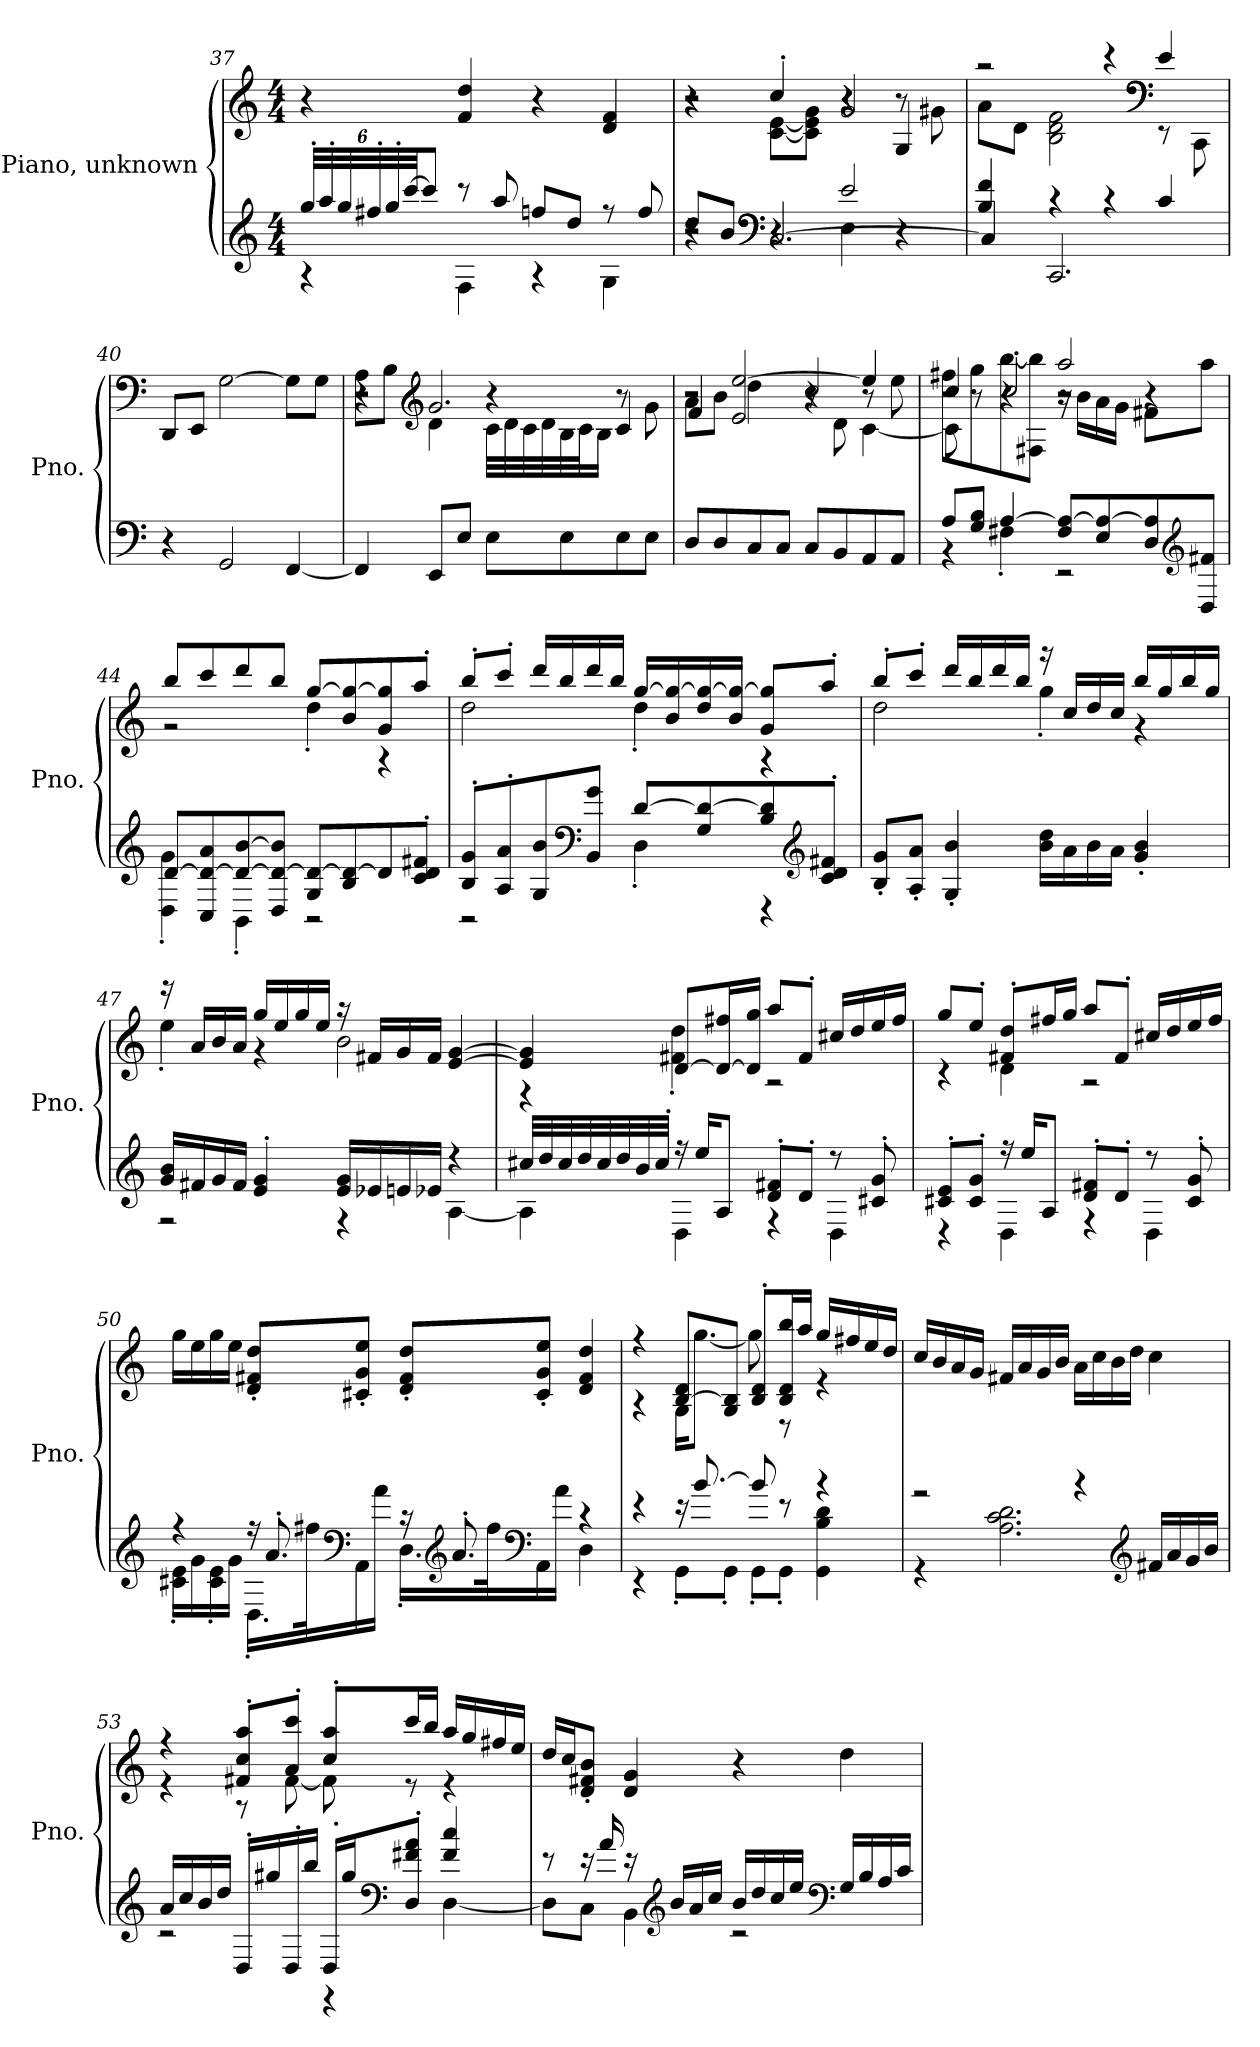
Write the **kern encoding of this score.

**kern	**kern
*part1	*part1
*staff2	*staff1
*I"Piano, unknown	*
*I'Pno.	*
*clefG2	*clefG2
*k[]	*k[]
*M4/4	*M4/4
*Xbrackettup	*
=37	=37
*^	*
48gg'/LLL	4r	4r
48aa'/	.	.
48gg/	.	.
48ff#X'/	.	.
48gg'/	.	.
[48ccc/JJ	.	.
8ccc/J]	.	.
8r	4F\	4f/ 4dd/
8aa/	.	.
8ffn/L	4r	4r
8dd/J	.	.
8r	4G\	4d/ 4f/
8ff/	.	.
=38	=38	=38
*	*^	*^
*	*	*	*	*^
8dd/L	2r	4r	4r	4r	2r
8b/J	.	.	.	.	.
*clefF4	*	*	*	*	*
4r	.	[2.C/	4cc'/	[8c\ [8e\L	.
.	.	.	.	8c\] 8e\] 8g\J	.
2e/	4E\	.	2g/	4r	4r
.	4r	.	.	8r	4G/
.	.	.	.	8g#X\	.
*	*v	*v	*	*	*
*	*	*	*v	*v
!!LO:PB:g=z
=39	=39	=39	=39
4B/ 4f/	4C/]	2r	8a\L
.	.	.	8d\J
4r	2.CC/	.	2B\ 2d\ 2f\
4r	.	4r	.
*	*	*clefF4	*
4c/	.	4e/	8r
.	.	.	8CC\
*v	*v	*	*
*	*v	*v
=40	=40
4r	8DD/L
.	8EE/J
2GG/	[2G\
[4FF/	8G\L]
.	8G\J
=41	=41
*	*^
*	*	*^
4FF/]	4r	8A\L	2r
.	.	8B\J	.
*	*clefG2	*	*
8EE/L	2.g/	4d\	.
8E/J	.	.	.
8E\L	.	32c\LLL	4r
.	.	32d\	.
.	.	32c\	.
.	.	32d\	.
8E\	.	32B\	.
.	.	32c\J	.
.	.	16B\JJ	.
8E\	.	8r	4c/
8E\J	.	8g\	.
=42	=42	=42	=42
*	*	*	*^
8D/L	2r	8a\L	4f/	2r
8D/	.	8b\J	.	.
8C/	.	4dd\	2e/ [2ee/	.
8C/J	.	.	.	.
8C/L	2cc/	8r	.	4r
8BB/	.	8d\	.	.
8AA/	.	8r	4ee/]	[4c\
8AA/J	.	8ee\	.	.
!!LO:LB:g=z	!!	!!	!!
=43	=43	=43	=43	=43
*^	*	*	*	*
8A/L	4r	2r	8ff#X\L	4cc/	8c\]
8G/ 8B/J	.	.	8gg\	.	8r
[4A/	4F#X'\	.	[8bb\	2cc'/	4r
.	.	.	8F#X\ 8bb\]J	.	.
8F#/ 8A/_L	2r	2aa/	16r	.	2r
.	.	.	16b\LL	.	.
8E/ 8A/_	.	.	16a\	.	.
.	.	.	16g\JJ	.	.
8D/ 8A/]	.	.	8f#X\L	4r	.
*clefG2	*	*	*	*	*
8D/ 8f#X/J	.	.	8aa\J	.	.
*	*	*	*v	*v	*v
=44	=44	=44	=44
[8d/L	4D\' 4g\'	8bb/L	2r
8C/ 8d/_ 8a/	.	8ccc/	.
8d/_ [8b/	4BB'\	8ddd/	.
8D/ 8d/_ 8b/]J	.	8bb/J	.
8G/ 8d/_L	2r	[8gg/L	4dd'\
8B/ 8d/_	.	8b/ 8gg/_	.
8d/]	.	8g/ 8gg/]	4r
8c/' 8d/' 8f#X/'J	.	8aa'/J	.
!!LO:LB:g=z	!!
=45	=45	=45	=45
8B/' 8g/'L	2r	8bb'/L	2dd\
8A/' 8a/'	.	8ccc'/J	.
8G/ 8b/	.	16ddd/LL	.
.	.	16bb/	.
*clefF4	*	*	*
8BB/ 8g/J	.	16ddd/	.
.	.	16bb/JJ	.
[8d/L	4D'\	[16gg/LL	4dd'\
.	.	16b/ 16gg/_	.
8G/ 8d/_	.	16dd/ 16gg/_	.
.	.	16b/ 16gg/_JJ	.
8B/ 8d/]	4r	8g/ 8gg/]L	4r
*clefG2	*	*	*
8c/' 8d/' 8f#X/'J	.	8aa'/J	.
*v	*v	*	*
=46	=46	=46
8B/' 8g/'L	8bb'/L	2dd\
8A/' 8a/'J	8ccc'/J	.
4G/' 4b/'	16ddd/LL	.
.	16bb/	.
.	16ddd/	.
.	16bb/JJ	.
16b\ 16dd\LL	16r	4gg'\
16a\	16cc/LL	.
16b\	16dd/	.
16a\JJ	16cc/JJ	.
4g/' 4b/'	16bb/LL	4r
.	16gg/	.
.	16bb/	.
.	16gg/JJ	.
!!LO:LB:g=z	!!
=47	=47	=47
*^	*	*
16g/ 16b/LL	2r	16r	4ee'\
16f#X/	.	16a/LL	.
16g/	.	16b/	.
16f#/JJ	.	16a/JJ	.
4e/' 4g/'	.	16gg/LL	4r
.	.	16ee/	.
.	.	16gg/	.
.	.	16ee/JJ	.
16e/ 16g/LL	4r	16r	2b\
16e-X/	.	16f#X/LL	.
16en/	.	16g/	.
16e-X/JJ	.	16f#/JJ	.
4r	[4A\	[4e/ [4g/	.
=48	=48	=48	=48
32cc#X/LLL	4A\]	4e/] 4g/]	4r
32dd/	.	.	.
32cc#/	.	.	.
32dd/	.	.	.
32cc#/	.	.	.
32dd/	.	.	.
32b/	.	.	.
32cc#'/JJJ	.	.	.
16r	4D\	[8d/L	4f#X\' 4dd\'
16ee/KL	.	.	.
8A/J	.	16d/_ 16ff#X/L	.
.	.	16d/] 16gg/JJ	.
8d/' 8f#X/'L	4r	8aa/L	2r
8d'/J	.	8f#'/J	.
8r	4D\	16cc#X/LL	.
.	.	16dd/	.
8c#X/' 8g/'	.	16ee/	.
.	.	16ff#/JJ	.
!!LO:LB:g=z	!!
=49	=49	=49	=49
8c#X/' 8e/'L	4r	8gg/L	4r
8c#/' 8g/'J	.	8ee'/J	.
16r	4D\	8f#X/' 8dd/'L	4d\
16ee/KL	.	.	.
8A/J	.	16ff#X/L	.
.	.	16gg/JJ	.
8d/' 8f#X/'L	4r	8aa/L	2r
8d'/J	.	8f#'/J	.
8r	4D\	16cc#X/LL	.
.	.	16dd/	.
8c#/' 8g/'	.	16ee/	.
.	.	16ff#/JJ	.
*	*	*v	*v
=50	=50	=50
4r	16c#X\' 16e\'LL	16gg\LL
.	16g\	16ee\
.	16c#\' 16e\'	16gg\
.	16g\JJ	16ee\JJ
16r	16.D'\LL	8d/' 8f#X/' 8dd/'L
8.a'/	.	.
.	32ff#X\K	.
*clefF4	*	*
.	16AA\	8c#X/' 8g/' 8ee/'J
.	16a\JJ	.
16r	16.D'\LL	8d/' 8f#/' 8dd/'L
*clefG2	*	*
8.a'/	.	.
.	32ff#\K	.
*clefF4	*	*
.	16AA\	8c#/' 8g/' 8ee/'J
.	16a\JJ	.
4r	4D\	4d/ 4f#/ 4dd/
!!LO:LB:g=z
=51	=51	=51
*	*	*^
4r	4r	4r	4r
16r	8GG'\L	[8B/ 8d/L	16G\KL
[8.b/	.	.	[8.gg\J
.	8GG'\J	8G/ 8B/]J	.
8b/]	8GG'\L	8B/' 8d/'L	8gg\]
8r	8GG'\J	16B/ 16d/ 16bb/L	8r
.	.	16aa/JJ	.
4r	4GG\ 4B\ 4d\	16gg/LL	4r
.	.	16ff#X/	.
.	.	16ee/	.
.	.	16dd/JJ	.
*	*	*v	*v
=52	=52	=52
2r	4r	16cc/LL
.	.	16b/
.	.	16a/
.	.	16g/JJ
.	2.A\ 2.c\ 2.d\	16f#X/LL
.	.	16a/
.	.	16g/
.	.	16b/JJ
4r	.	16a\LL
.	.	16cc\
.	.	16b\
.	.	16dd\JJ
*clefG2	*	*
16f#X/LL	.	4cc\
16a/	.	.
16g/	.	.
16b/JJ	.	.
!!LO:PB:g=z
=53	=53	=53
*	*	*^
16a/LL	2r	4r	4r
16cc/	.	.	.
16b/	.	.	.
16dd/JJ	.	.	.
16D'/LL	.	8f#X/' 8cc/' 8aa/'L	8r
16gg#X/	.	.	.
16D'/	.	8a/' 8ccc/'J	[8f#\
16bb/JJ	.	.	.
16D'/LL	4r	8cc/' 8aa/'L	8f#\]
16gg#/J	.	.	.
*clefF4	*	*	*
8D/' 8f#X/' 8a/'J	.	16ccc/L	8r
.	.	16bb/JJ	.
4f#/ 4cc/	[4D\	16aa/LL	4r
.	.	16gg/	.
.	.	16ff#X/	.
.	.	16ee/JJ	.
*	*	*v	*v
=54	=54	=54
8r	8D\L]	16dd/LL
.	.	16cc/J
16r	8C\J	8d/' 8f#X/' 8b/'J
16a/	.	.
16r	4BB\	4d/ 4g/
*clefG2	*	*
16b/LL	.	.
16a/	.	.
16cc/JJ	.	.
16b/LL	2r	4r
16dd/	.	.
16cc/	.	.
16ee/JJ	.	.
*clefF4	*	*
16G/LL	.	4dd\
16B/	.	.
16A/	.	.
16c/JJ	.	.
*v	*v	*
=	=
*-	*-
